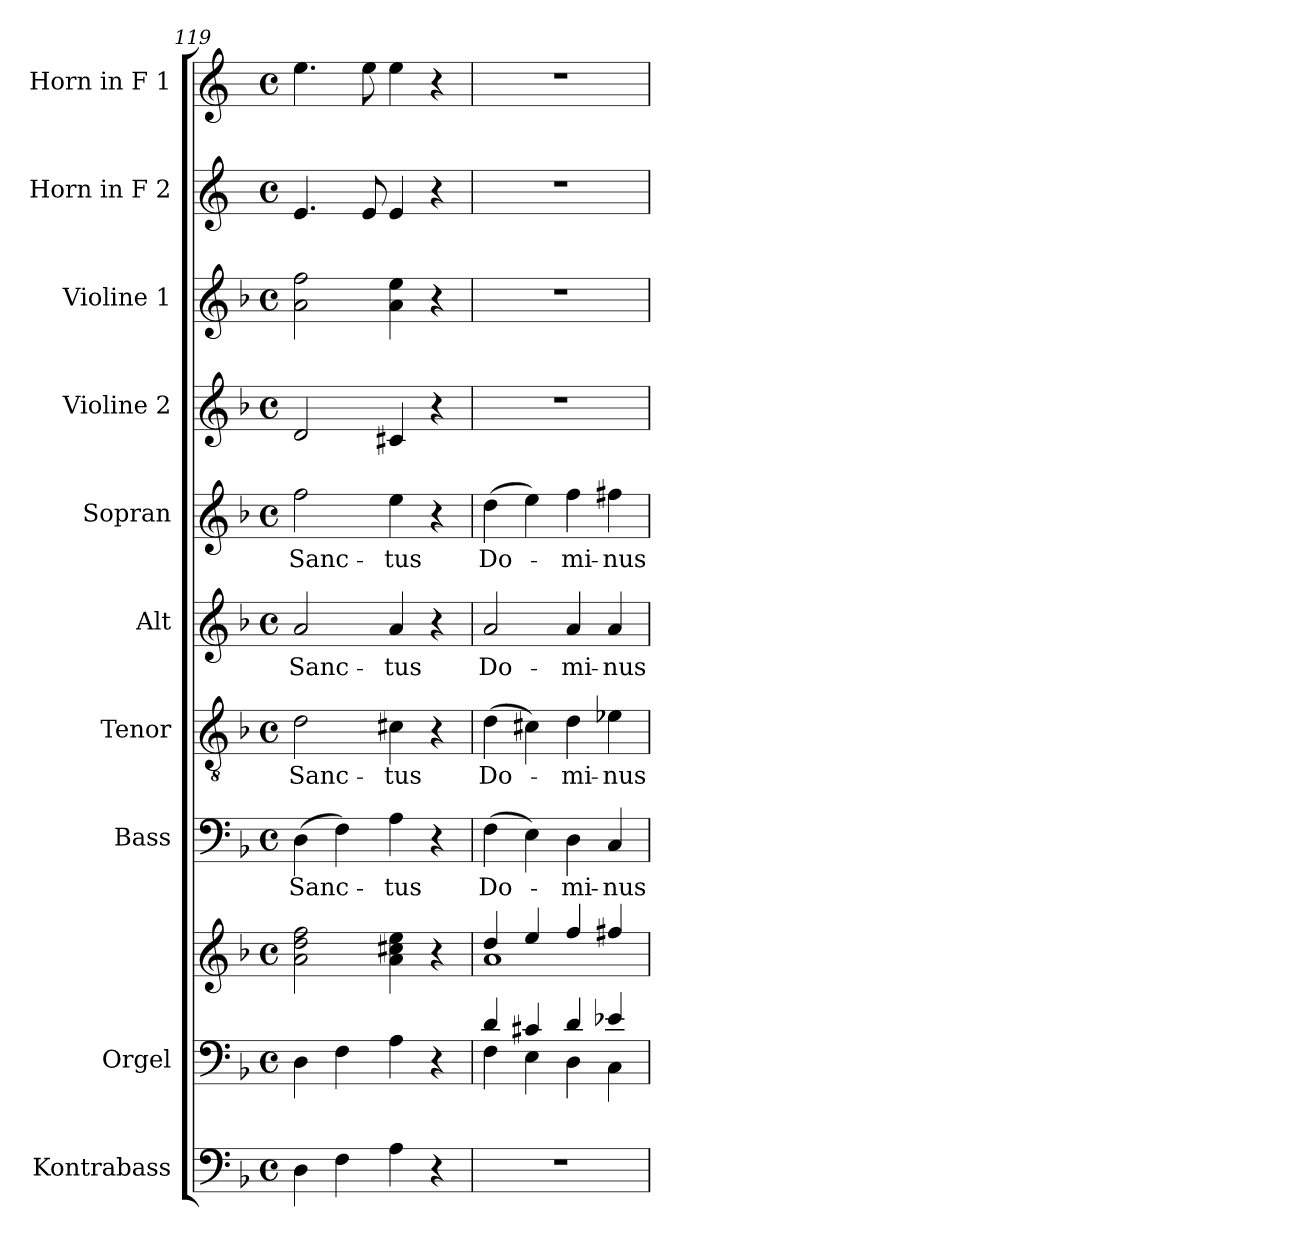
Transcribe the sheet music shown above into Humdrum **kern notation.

**kern	**kern	**kern	**kern	**text	**kern	**text	**kern	**text	**kern	**text	**kern	**kern	**kern	**kern
*part10	*part9	*part9	*part8	*part8	*part7	*part7	*part6	*part6	*part5	*part5	*part4	*part3	*part2	*part1
*staff11	*staff10	*staff9	*staff8	*staff8	*staff7	*staff7	*staff6	*staff6	*staff5	*staff5	*staff4	*staff3	*staff2	*staff1
*I"Kontrabass	*I"Orgel	*	*I"Bass	*	*I"Tenor	*	*I"Alt	*	*I"Sopran	*	*I"Violine 2	*I"Violine 1	*I"Horn in F 2	*I"Horn in F 1
*I'Kb.	*	*	*I'B.	*	*I'T.	*	*I'A.	*	*I'S.	*	*I'Vl. 2	*I'Vl. 1	*	*
*clefF4	*clefF4	*clefG2	*clefF4	*	*clefGv2	*	*clefG2	*	*clefG2	*	*clefG2	*clefG2	*clefG2	*clefG2
*ITrd7c12	*	*	*	*	*	*	*	*	*	*	*	*	*ITrd4c7	*ITrd4c7
*k[b-]	*k[b-]	*k[b-]	*k[b-]	*	*k[b-]	*	*k[b-]	*	*k[b-]	*	*k[b-]	*k[b-]	*k[b-]	*k[b-]
*F:	*F:	*F:	*F:	*	*F:	*	*F:	*	*F:	*	*F:	*F:	*F:	*F:
*M4/4	*M4/4	*M4/4	*M4/4	*	*M4/4	*	*M4/4	*	*M4/4	*	*M4/4	*M4/4	*M4/4	*M4/4
*met(c)	*met(c)	*met(c)	*met(c)	*	*met(c)	*	*met(c)	*	*met(c)	*	*met(c)	*met(c)	*met(c)	*met(c)
=119	=119	=119	=119	=119	=119	=119	=119	=119	=119	=119	=119	=119	=119	=119
!	!	!	!	!LO:LY:b	!	!LO:LY:b	!	!LO:LY:b	!	!LO:LY:b	!	!	!	!
4DD\	4D\	2a\ 2dd\ 2ff\	(>4D\	Sanc-	2d\	Sanc-	2a/	Sanc-	2ff\	Sanc-	2d/	2a\ 2ff\	4.A/	4.a\
4FF\	4F\	.	4F\)	.	.	.	.	.	.	.	.	.	.	.
.	.	.	.	.	.	.	.	.	.	.	.	.	8A/	8a\
!	!	!	!	!LO:LY:b	!	!LO:LY:b	!	!LO:LY:b	!	!LO:LY:b	!	!	!	!
4AA\	4A\	4a\ 4cc#X\ 4ee\	4A\	-tus	4c#X\	-tus	4a/	-tus	4ee\	-tus	4c#X/	4a\ 4ee\	4A/	4a\
4r	4r	4r	4r	.	4r	.	4r	.	4r	.	4r	4r	4r	4r
=120	=120	=120	=120	=120	=120	=120	=120	=120	=120	=120	=120	=120	=120	=120
*	*^	*^	*	*	*	*	*	*	*	*	*	*	*	*
!	!	!	!	!	!	!LO:LY:b	!	!LO:LY:b	!	!LO:LY:b	!	!LO:LY:b	!	!	!	!
1r	4d!/	4F!\	4dd!/	1a!	(>4F\	Do-	(>4d\	Do-	2a/	Do-	(>4dd\	Do-	1r	1r	1r	1r
.	4c#X!/	4E!\	4ee!/	.	4E\)	.	4c#X\)	.	.	.	4ee\)	.	.	.	.	.
!	!	!	!	!	!	!LO:LY:b	!	!LO:LY:b	!	!LO:LY:b	!	!LO:LY:b	!	!	!	!
.	4d!/	4D!\	4ff!/	.	4D\	-mi-	4d\	-mi-	4a/	-mi-	4ff\	-mi-	.	.	.	.
!	!	!	!	!	!	!LO:LY:b	!	!LO:LY:b	!	!LO:LY:b	!	!LO:LY:b	!	!	!	!
.	4e-X!/	4C!\	4ff#X!/	.	4C/	-nus	4e-X\	-nus	4a/	-nus	4ff#X\	-nus	.	.	.	.
*	*v	*v	*	*	*	*	*	*	*	*	*	*	*	*	*	*
*	*	*v	*v	*	*	*	*	*	*	*	*	*	*	*	*
=	=	=	=	=	=	=	=	=	=	=	=	=	=	=
*-	*-	*-	*-	*-	*-	*-	*-	*-	*-	*-	*-	*-	*-	*-
